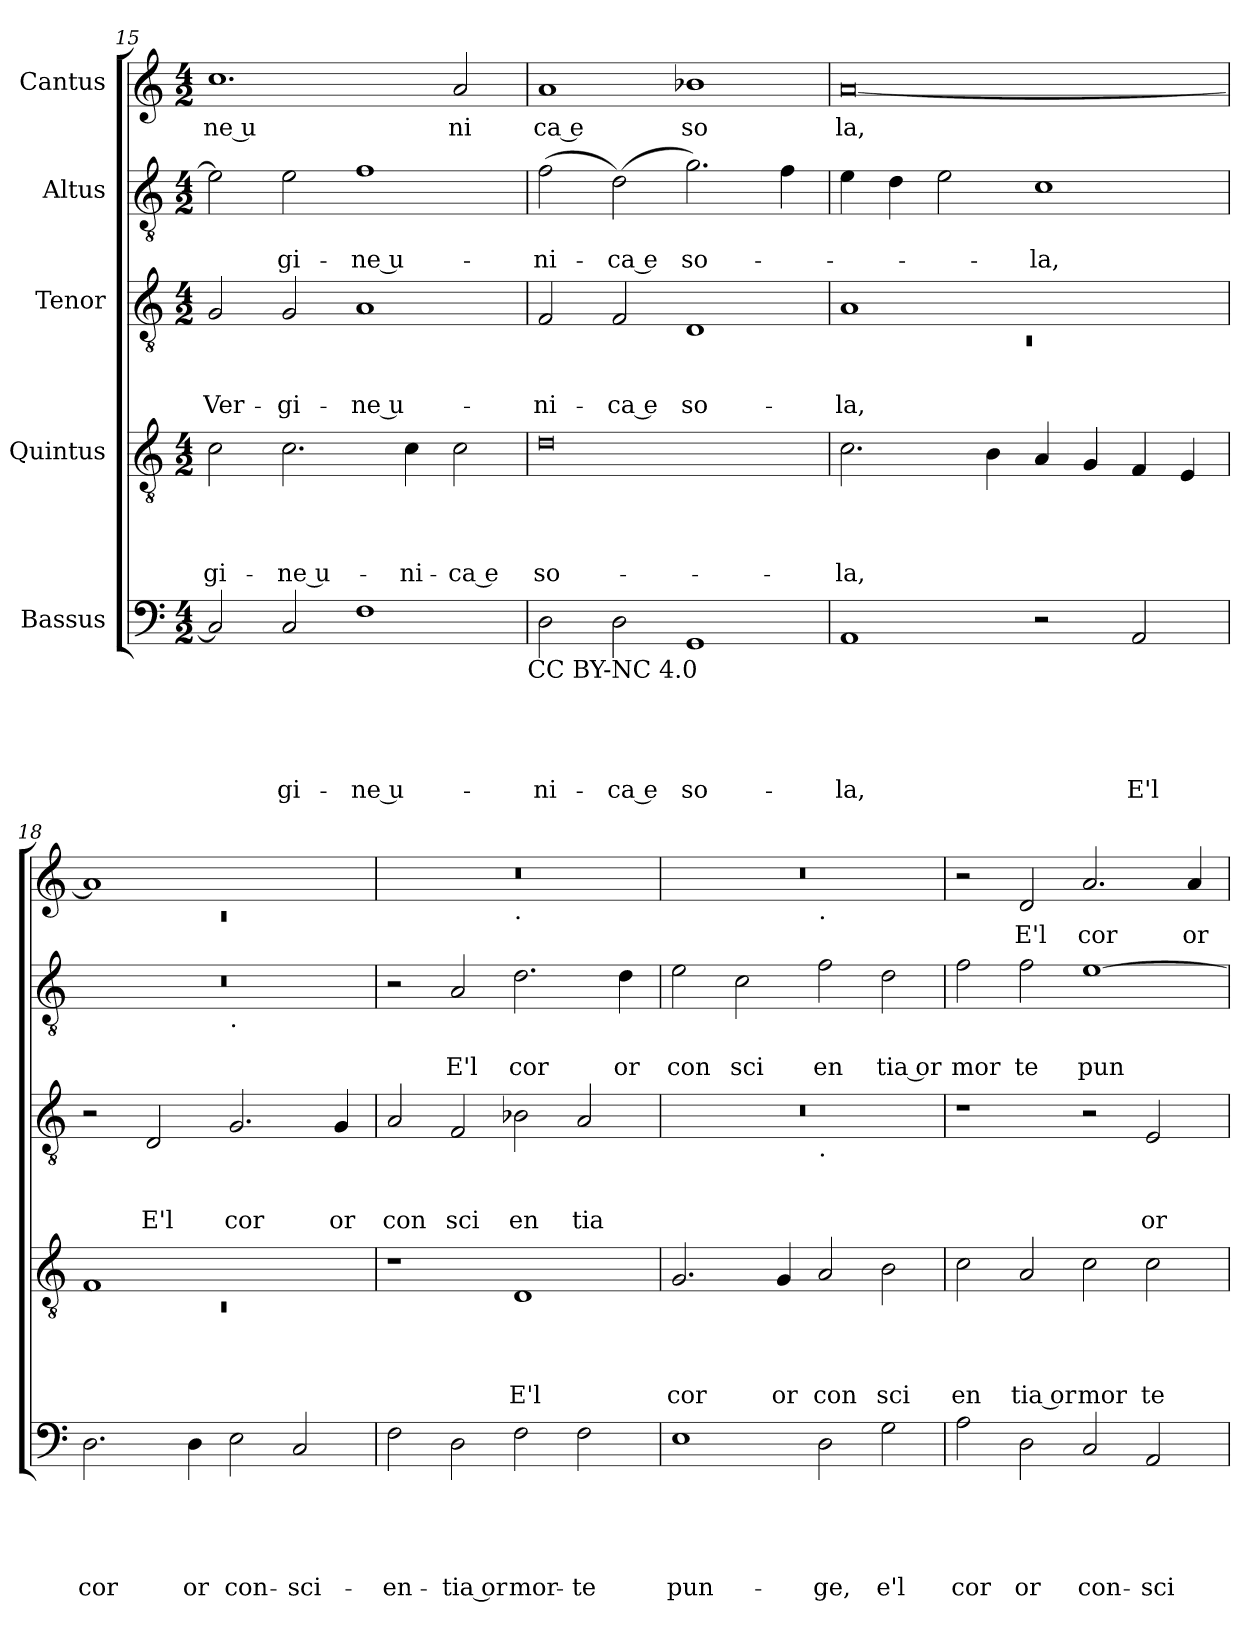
**kern	**text	**text	**text	**text	**text	**kern	**text	**text	**text	**text	**kern	**text	**text	**text	**kern	**text	**text	**kern	**text
*part5	*part5	*part5	*part5	*part5	*part5	*part4	*part4	*part4	*part4	*part4	*part3	*part3	*part3	*part3	*part2	*part2	*part2	*part1	*part1
*staff5	*staff5	*staff5	*staff5	*staff5	*staff5	*staff4	*staff4	*staff4	*staff4	*staff4	*staff3	*staff3	*staff3	*staff3	*staff2	*staff2	*staff2	*staff1	*staff1
*I"Bassus	*	*	*	*	*	*I"Quintus	*	*	*	*	*I"Tenor	*	*	*	*I"Altus	*	*	*I"Cantus	*
*clefF4	*	*	*	*	*	*clefGv2	*	*	*	*	*clefGv2	*	*	*	*clefGv2	*	*	*clefG2	*
*k[]	*	*	*	*	*	*k[]	*	*	*	*	*k[]	*	*	*	*k[]	*	*	*k[]	*
*C:	*	*	*	*	*	*C:	*	*	*	*	*C:	*	*	*	*C:	*	*	*C:	*
*M4/2	*	*	*	*	*	*M4/2	*	*	*	*	*M4/2	*	*	*	*M4/2	*	*	*M4/2	*
=15	=15	=15	=15	=15	=15	=15	=15	=15	=15	=15	=15	=15	=15	=15	=15	=15	=15	=15	=15
!	!	!	!	!	!	!	!	!	!	!LO:LY:b	!	!	!	!LO:LY:b	!	!	!	!	!LO:LY:b:rj
2C/]	.	.	.	.	.	2c\	.	.	.	-gi-	2G/	.	.	Ver-	2e\]	.	.	1.cc	ne u
!	!	!	!	!	!LO:LY:b	!	!	!	!	!LO:LY:b:rj	!	!	!	!LO:LY:b	!	!	!LO:LY:b	!	!
2C/	.	.	.	.	-gi-	2.c\	.	.	.	-ne u-	2G/	.	.	-gi-	2e\	.	-gi-	.	.
!	!	!	!	!	!LO:LY:b:rj	!	!	!	!	!	!	!	!	!LO:LY:b:rj	!	!	!LO:LY:b:rj	!	!
1F	.	.	.	.	-ne u-	.	.	.	.	.	1A	.	.	-ne u-	1f	.	-ne u-	.	.
!	!	!	!	!	!	!	!	!	!	!LO:LY:b	!	!	!	!	!	!	!	!	!
.	.	.	.	.	.	4c\	.	.	.	-ni-	.	.	.	.	.	.	.	.	.
!	!	!	!	!	!	!	!	!	!	!LO:LY:b:rj	!	!	!	!	!	!	!	!	!LO:LY:b
.	.	.	.	.	.	2c\	.	.	.	-ca e	.	.	.	.	.	.	.	2a/	ni
!LO:TX:b:t=CC BY-NC 4.0	!	!	!	!	!	!	!	!	!	!	!	!	!	!	!	!	!	!	!
=16	=16	=16	=16	=16	=16	=16	=16	=16	=16	=16	=16	=16	=16	=16	=16	=16	=16	=16	=16
!	!	!	!	!	!LO:LY:b	!	!	!	!	!LO:LY:b	!	!	!	!LO:LY:b	!	!	!LO:LY:b	!	!LO:LY:b:rj
2D\	.	.	.	.	-ni-	0d	.	.	.	so-	2F/	.	.	-ni-	(>2f\	.	-ni-	1a	ca e
!	!	!	!	!	!LO:LY:b:rj	!	!	!	!	!	!	!	!	!LO:LY:b:rj	!	!	!LO:LY:b:rj	!	!
2D\	.	.	.	.	-ca e	.	.	.	.	.	2F/	.	.	-ca e	(<2d\)	.	-ca e	.	.
!	!	!	!	!	!LO:LY:b	!	!	!	!	!	!	!	!	!LO:LY:b	!	!	!LO:LY:b	!	!LO:LY:b
1GG	.	.	.	.	so-	.	.	.	.	.	1D	.	.	so-	2.g\)	.	so-	1b-X	so
.	.	.	.	.	.	.	.	.	.	.	.	.	.	.	4f\	.	.	.	.
!!LO:LB:g=z
=17	=17	=17	=17	=17	=17	=17	=17	=17	=17	=17	=17	=17	=17	=17	=17	=17	=17	=17	=17
*	*	*	*	*	*	*	*	*	*	*	*^	*	*	*	*	*	*	*	*
!	!	!	!	!	!LO:LY:b	!	!	!	!	!LO:LY:b	!	!LO:N:vis=1	!	!	!LO:LY:b	!	!	!	!	!LO:LY:b
1AA	.	.	.	.	-la,	2.c\	.	.	.	-la,	1A	0rC	.	.	-la,	4e\	.	.	[<0a	la,
.	.	.	.	.	.	.	.	.	.	.	.	.	.	.	.	4d\	.	.	.	.
.	.	.	.	.	.	.	.	.	.	.	.	.	.	.	.	2e\	.	.	.	.
.	.	.	.	.	.	4B\	.	.	.	.	.	.	.	.	.	.	.	.	.	.
!	!	!	!	!	!	!	!	!	!	!	!	!	!	!	!	!	!	!LO:LY:b	!	!
2r	.	.	.	.	.	4A/	.	.	.	.	1ryy	.	.	.	.	1c	.	-la,	.	.
.	.	.	.	.	.	4G/	.	.	.	.	.	.	.	.	.	.	.	.	.	.
!	!	!	!	!	!LO:LY:b	!	!	!	!	!	!	!	!	!	!	!	!	!	!	!
2AA/	.	.	.	.	E'l	4F/	.	.	.	.	.	.	.	.	.	.	.	.	.	.
.	.	.	.	.	.	4E/	.	.	.	.	.	.	.	.	.	.	.	.	.	.
*	*	*	*	*	*	*	*	*	*	*	*v	*v	*	*	*	*	*	*	*	*
=18	=18	=18	=18	=18	=18	=18	=18	=18	=18	=18	=18	=18	=18	=18	=18	=18	=18	=18	=18
*	*	*	*	*	*	*^	*	*	*	*	*	*	*	*	*	*	*	*^	*
!	!	!	!	!	!LO:LY:b	!	!LO:N:vis=1	!	!	!	!	!	!	!	!	!	!	!	!	!LO:N:vis=1	!
*	*	*	*	*	*	*	*	*	*	*	*	*	*	*	*	*^	*	*	*	*	*
2.D\	.	.	.	.	cor	1F	0rC	.	.	.	.	2r	.	.	.	0r	1ryy	.	.	1a]	0rc	.
!	!	!	!	!	!	!	!	!	!	!	!	!	!	!	!LO:LY:b	!	!	!	!	!	!	!
.	.	.	.	.	.	.	.	.	.	.	.	2D/	.	.	E'l	.	.	.	.	.	.	.
!	!	!	!	!	!LO:LY:b	!	!	!	!	!	!	!	!	!	!	!	!	!	!	!	!	!
4D\	.	.	.	.	or	.	.	.	.	.	.	.	.	.	.	.	.	.	.	.	.	.
!	!	!	!	!	!	!	!	!	!	!	!	!	!	!	!	!	!LO:TX:b:t=.	!	!	!	!	!
!	!	!	!	!	!LO:LY:b	!	!	!	!	!	!	!	!	!	!LO:LY:b	!	!	!	!	!	!	!
2E\	.	.	.	.	con-	1ryy	.	.	.	.	.	2.G/	.	.	cor	.	1ryy	.	.	1ryy	.	.
!	!	!	!	!	!LO:LY:b	!	!	!	!	!	!	!	!	!	!	!	!	!	!	!	!	!
2C/	.	.	.	.	-sci-	.	.	.	.	.	.	.	.	.	.	.	.	.	.	.	.	.
!	!	!	!	!	!	!	!	!	!	!	!	!	!	!	!LO:LY:b	!	!	!	!	!	!	!
.	.	.	.	.	.	.	.	.	.	.	.	4G/	.	.	or	.	.	.	.	.	.	.
*	*	*	*	*	*	*v	*v	*	*	*	*	*	*	*	*	*	*	*	*	*	*	*
=19	=19	=19	=19	=19	=19	=19	=19	=19	=19	=19	=19	=19	=19	=19	=19	=19	=19	=19	=19	=19	=19
!	!	!	!	!	!LO:LY:b	!	!	!	!	!	!	!	!	!LO:LY:b	!	!	!	!	!	!	!
*	*	*	*	*	*	*	*	*	*	*	*	*	*	*	*v	*v	*	*	*	*	*
2F\	.	.	.	.	-en-	1r	.	.	.	.	2A/	.	.	con	2r	.	.	0r	1ryy	.
!	!	!	!	!	!LO:LY:b:rj	!	!	!	!	!	!	!	!	!LO:LY:b	!	!	!LO:LY:b	!	!	!
2D\	.	.	.	.	-tia or	.	.	.	.	.	2F/	.	.	sci	2A/	.	E'l	.	.	.
!	!	!	!	!	!	!	!	!	!	!	!	!	!	!	!	!	!	!	!LO:TX:b:t=.	!
!	!	!	!	!	!LO:LY:b	!	!	!	!	!LO:LY:b	!	!	!	!LO:LY:b	!	!	!LO:LY:b	!	!	!
2F\	.	.	.	.	mor-	1D	.	.	.	E'l	2B-\	.	.	en	2.d\	.	cor	.	1ryy	.
!	!	!	!	!	!LO:LY:b	!	!	!	!	!	!	!	!	!LO:LY:b	!	!	!	!	!	!
2F\	.	.	.	.	-te	.	.	.	.	.	2A/	.	.	tia	.	.	.	.	.	.
!	!	!	!	!	!	!	!	!	!	!	!	!	!	!	!	!	!LO:LY:b	!	!	!
.	.	.	.	.	.	.	.	.	.	.	.	.	.	.	4d\	.	or	.	.	.
=20	=20	=20	=20	=20	=20	=20	=20	=20	=20	=20	=20	=20	=20	=20	=20	=20	=20	=20	=20	=20
!	!	!	!	!	!LO:LY:b	!	!	!	!	!LO:LY:b	!	!	!	!	!	!	!LO:LY:b	!	!	!
*	*	*	*	*	*	*	*	*	*	*	*^	*	*	*	*	*	*	*	*	*
1E	.	.	.	.	pun-	2.G/	.	.	.	cor	0r	1ryy	.	.	.	2e\	.	con	0r	1ryy	.
!	!	!	!	!	!	!	!	!	!	!	!	!	!	!	!	!	!	!LO:LY:b	!	!	!
.	.	.	.	.	.	.	.	.	.	.	.	.	.	.	.	2c\	.	sci	.	.	.
!	!	!	!	!	!	!	!	!	!	!LO:LY:b	!	!	!	!	!	!	!	!	!	!	!
.	.	.	.	.	.	4G/	.	.	.	or	.	.	.	.	.	.	.	.	.	.	.
!	!	!	!	!	!	!	!	!	!	!	!	!	!	!	!	!	!	!	!	!LO:TX:b:t=.	!
!	!	!	!	!	!	!	!	!	!	!	!	!LO:TX:b:t=.	!	!	!	!	!	!	!	!	!
!	!	!	!	!	!LO:LY:b	!	!	!	!	!LO:LY:b	!	!	!	!	!	!	!	!LO:LY:b	!	!	!
2D\	.	.	.	.	-ge,	2A/	.	.	.	con	.	1ryy	.	.	.	2f\	.	en	.	1ryy	.
!	!	!	!	!	!LO:LY:b	!	!	!	!	!LO:LY:b	!	!	!	!	!	!	!	!LO:LY:b:rj	!	!	!
2G\	.	.	.	.	e'l	2B\	.	.	.	sci	.	.	.	.	.	2d\	.	tia or	.	.	.
=21	=21	=21	=21	=21	=21	=21	=21	=21	=21	=21	=21	=21	=21	=21	=21	=21	=21	=21	=21	=21	=21
!	!	!	!	!	!LO:LY:b	!	!	!	!	!LO:LY:b	!	!	!	!	!	!	!	!LO:LY:b	!	!	!
*	*	*	*	*	*	*	*	*	*	*	*v	*v	*	*	*	*	*	*	*v	*v	*
2A\	.	.	.	.	cor	2c\	.	.	.	en	1r	.	.	.	2f\	.	mor	2r	.
!	!	!	!	!	!LO:LY:b	!	!	!	!	!LO:LY:b:rj	!	!	!	!	!	!	!LO:LY:b	!	!LO:LY:b
2D\	.	.	.	.	or	2A/	.	.	.	tia or	.	.	.	.	2f\	.	te	2d/	E'l
!	!	!	!	!	!LO:LY:b	!	!	!	!	!LO:LY:b	!	!	!	!	!	!	!LO:LY:b	!	!LO:LY:b
2C/	.	.	.	.	con-	2c\	.	.	.	mor	2r	.	.	.	[>1e	.	pun	2.a/	cor
!	!	!	!	!	!LO:LY:b	!	!	!	!	!LO:LY:b	!	!	!	!LO:LY:b	!	!	!	!	!
2AA/	.	.	.	.	-sci-	2c\	.	.	.	te	2E/	.	.	or	.	.	.	.	.
!	!	!	!	!	!	!	!	!	!	!	!	!	!	!	!	!	!	!	!LO:LY:b
.	.	.	.	.	.	.	.	.	.	.	.	.	.	.	.	.	.	4a/	or
=	=	=	=	=	=	=	=	=	=	=	=	=	=	=	=	=	=	=	=
*-	*-	*-	*-	*-	*-	*-	*-	*-	*-	*-	*-	*-	*-	*-	*-	*-	*-	*-	*-
